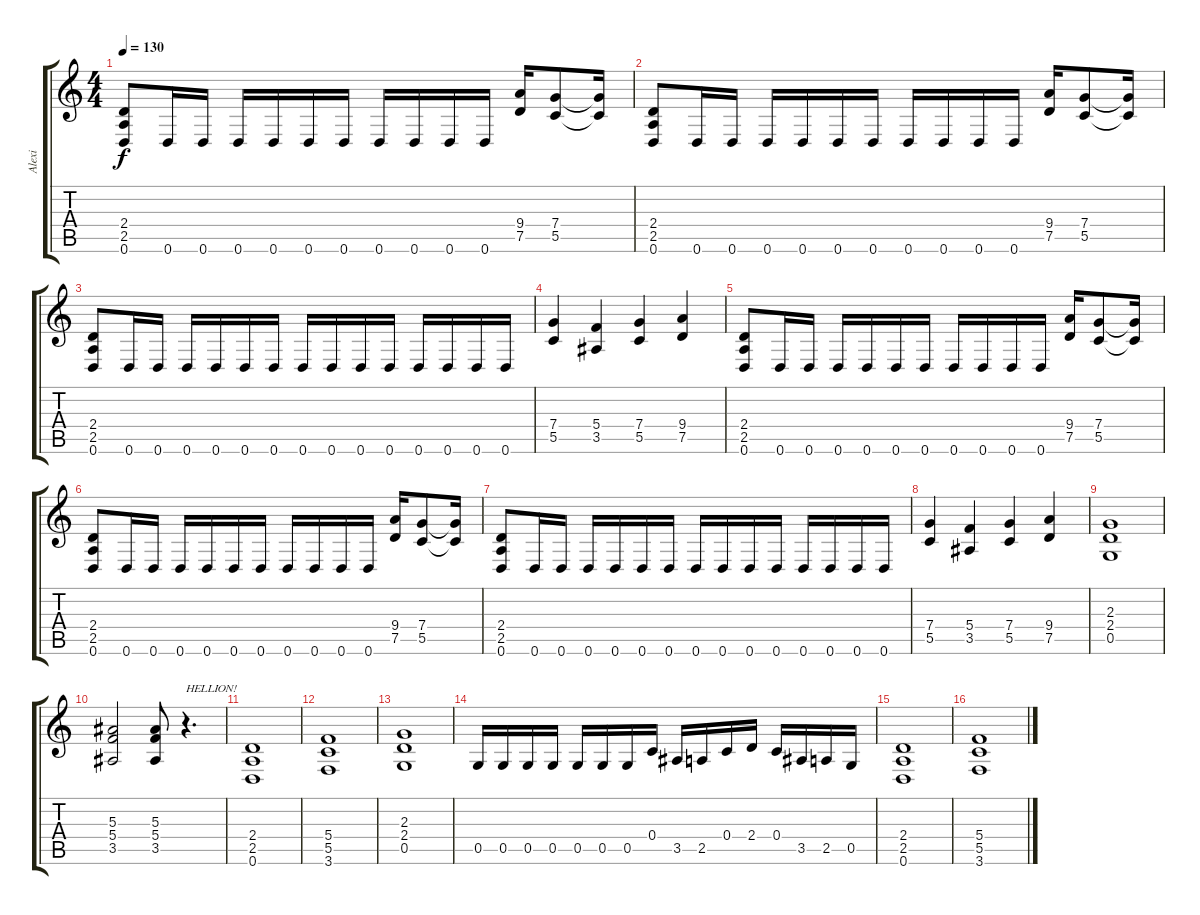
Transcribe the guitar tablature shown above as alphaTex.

\track ("Alexi" "Alexi") {instrument distortionguitar}
\staff {score tabs}
\tuning (D4 A3 F3 C3 G2 D2) {hide}
\ts (4 4)
\tempo 130
\clef g2
\ks c
(2.4 2.5 0.6).8{dy f} 0.6.16 0.6.16 0.6.16 0.6.16 0.6.16 0.6.16 0.6.16 0.6.16 0.6.16 0.6.16 (9.4 7.5).16 (7.4 5.5).8 (7.4{t} 5.5{t}).16 |
(2.4 2.5 0.6).8 0.6.16 0.6.16 0.6.16 0.6.16 0.6.16 0.6.16 0.6.16 0.6.16 0.6.16 0.6.16 (9.4 7.5).16 (7.4 5.5).8 (7.4{t} 5.5{t}).16 |
(2.4 2.5 0.6).8 0.6.16 0.6.16 0.6.16 0.6.16 0.6.16 0.6.16 0.6.16 0.6.16 0.6.16 0.6.16 0.6.16 0.6.16 0.6.16 0.6.16 |
(7.4 5.5).4 (5.4 3.5).4 (7.4 5.5).4 (9.4 7.5).4 |
(2.4 2.5 0.6).8 0.6.16 0.6.16 0.6.16 0.6.16 0.6.16 0.6.16 0.6.16 0.6.16 0.6.16 0.6.16 (9.4 7.5).16 (7.4 5.5).8 (7.4{t} 5.5{t}).16 |
(2.4 2.5 0.6).8 0.6.16 0.6.16 0.6.16 0.6.16 0.6.16 0.6.16 0.6.16 0.6.16 0.6.16 0.6.16 (9.4 7.5).16 (7.4 5.5).8 (7.4{t} 5.5{t}).16 |
(2.4 2.5 0.6).8 0.6.16 0.6.16 0.6.16 0.6.16 0.6.16 0.6.16 0.6.16 0.6.16 0.6.16 0.6.16 0.6.16 0.6.16 0.6.16 0.6.16 |
(7.4 5.5).4 (5.4 3.5).4 (7.4 5.5).4 (9.4 7.5).4 |
(2.3 2.4 0.5).1 |
(5.3 5.4 3.5).2 (5.3 5.4 3.5).8 r.4{d txt "HELLION!"} |
(2.4 2.5 0.6).1 |
(5.4 5.5 3.6).1 |
(2.3 2.4 0.5).1 |
0.5.16 0.5.16 0.5.16 0.5.16 0.5.16 0.5.16 0.5.16 0.4.16 3.5.16 2.5.16 0.4.16 2.4.16 0.4.16 3.5.16 2.5.16 0.5.16 |
(2.4 2.5 0.6).1 |
(5.4 5.5 3.6).1
